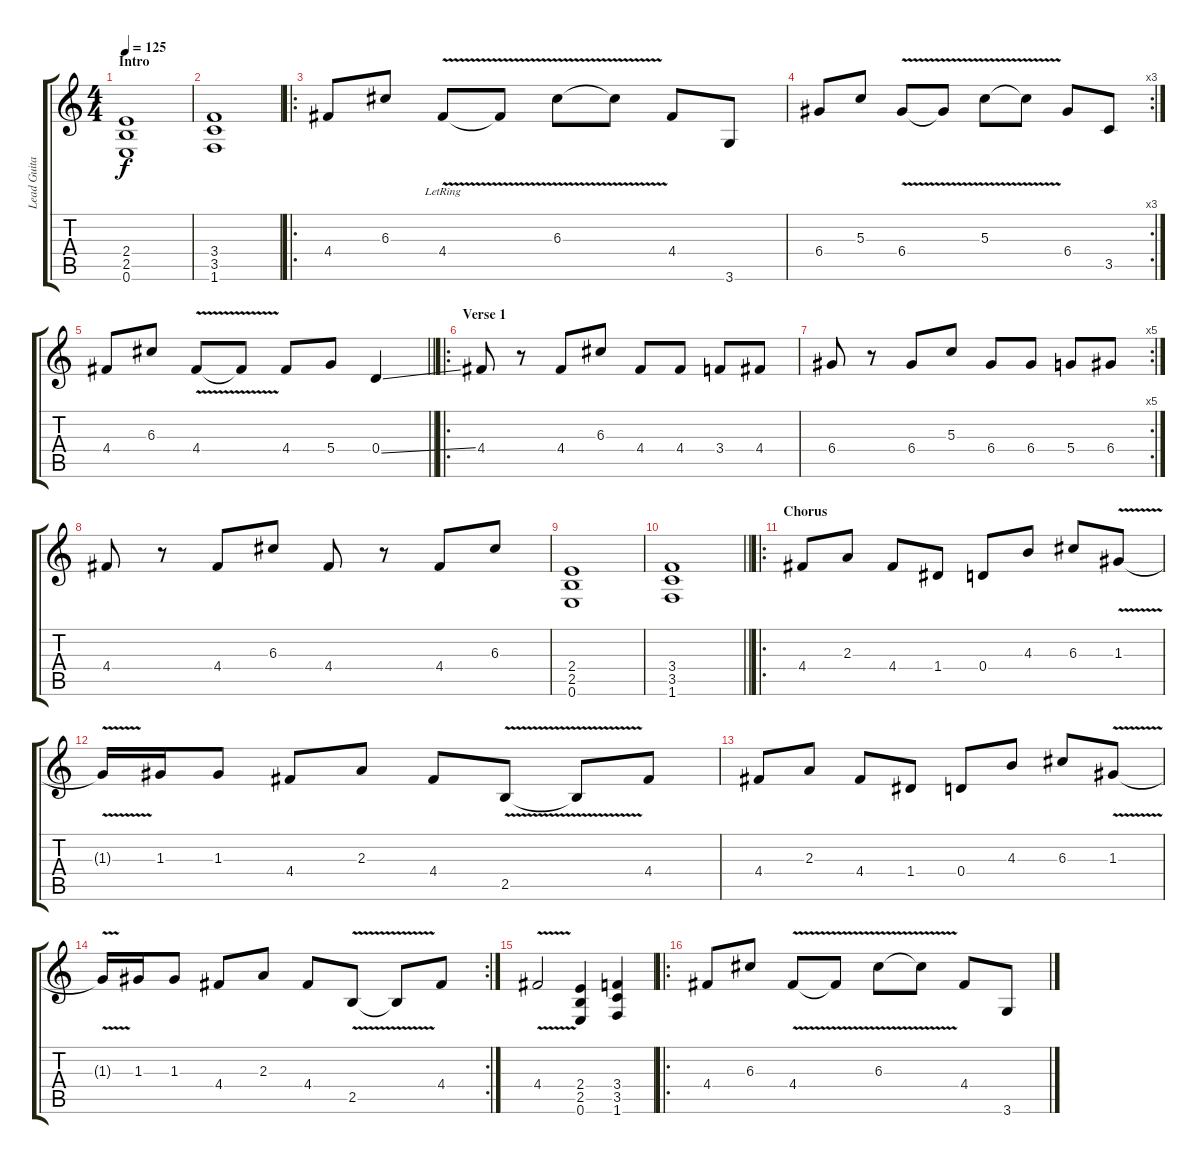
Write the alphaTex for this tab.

\track ("Lead Guitar" "Lead Guita") {instrument distortionguitar}
\staff {score tabs}
\tuning (E4 B3 G3 D3 A2 E2) {hide}
\ts (4 4)
\section ("" "Intro")
\tempo 125
\clef g2
\ks c
(2.4 2.5 0.6).1{dy f instrument distortionguitar} |
(3.4 3.5 1.6).1 |
\ro
4.4.8 6.3.8 4.4{v lr}.8 4.4{t}.8 6.3{v}.8 6.3{t}.8 4.4.8 3.6.8 |
\rc 3
6.4.8 5.3.8 6.4{v}.8 6.4{t}.8 5.3{v}.8 5.3{t}.8 6.4.8 3.5.8 |
\barLineRight lightlight
4.4.8 6.3.8 4.4{v}.8 4.4{t}.8 4.4.8 5.4.8 0.4{ss}.4 |
\ro
\section ("" "Verse 1")
4.4.8 r.8 4.4.8 6.3.8 4.4.8 4.4.8 3.4.8 4.4.8 |
\rc 5
6.4.8 r.8 6.4.8 5.3.8 6.4.8 6.4.8 5.4.8 6.4.8 |
4.4.8 r.8 4.4.8 6.3.8 4.4.8 r.8 4.4.8 6.3.8 |
(2.4 2.5 0.6).1 |
\barLineRight lightlight
(3.4 3.5 1.6).1 |
\ro
\section ("" "Chorus")
4.4.8 2.3.8 4.4.8 1.4.8 0.4.8 4.3.8 6.3.8 1.3{v}.8 |
1.3{t}.16 1.3.16 1.3.8 4.4.8 2.3.8 4.4.8 2.5{v}.8 2.5{t}.8 4.4.8 |
4.4.8 2.3.8 4.4.8 1.4.8 0.4.8 4.3.8 6.3.8 1.3{v}.8 |
\rc 2
1.3{t}.16 1.3.16 1.3.8 4.4.8 2.3.8 4.4.8 2.5{v}.8 2.5{t}.8 4.4.8 |
4.4{v}.2 (2.4 2.5 0.6).4 (3.4 3.5 1.6).4 |
\ro
4.4.8 6.3.8 4.4{v}.8 4.4{t}.8 6.3{v}.8 6.3{t}.8 4.4.8 3.6.8
